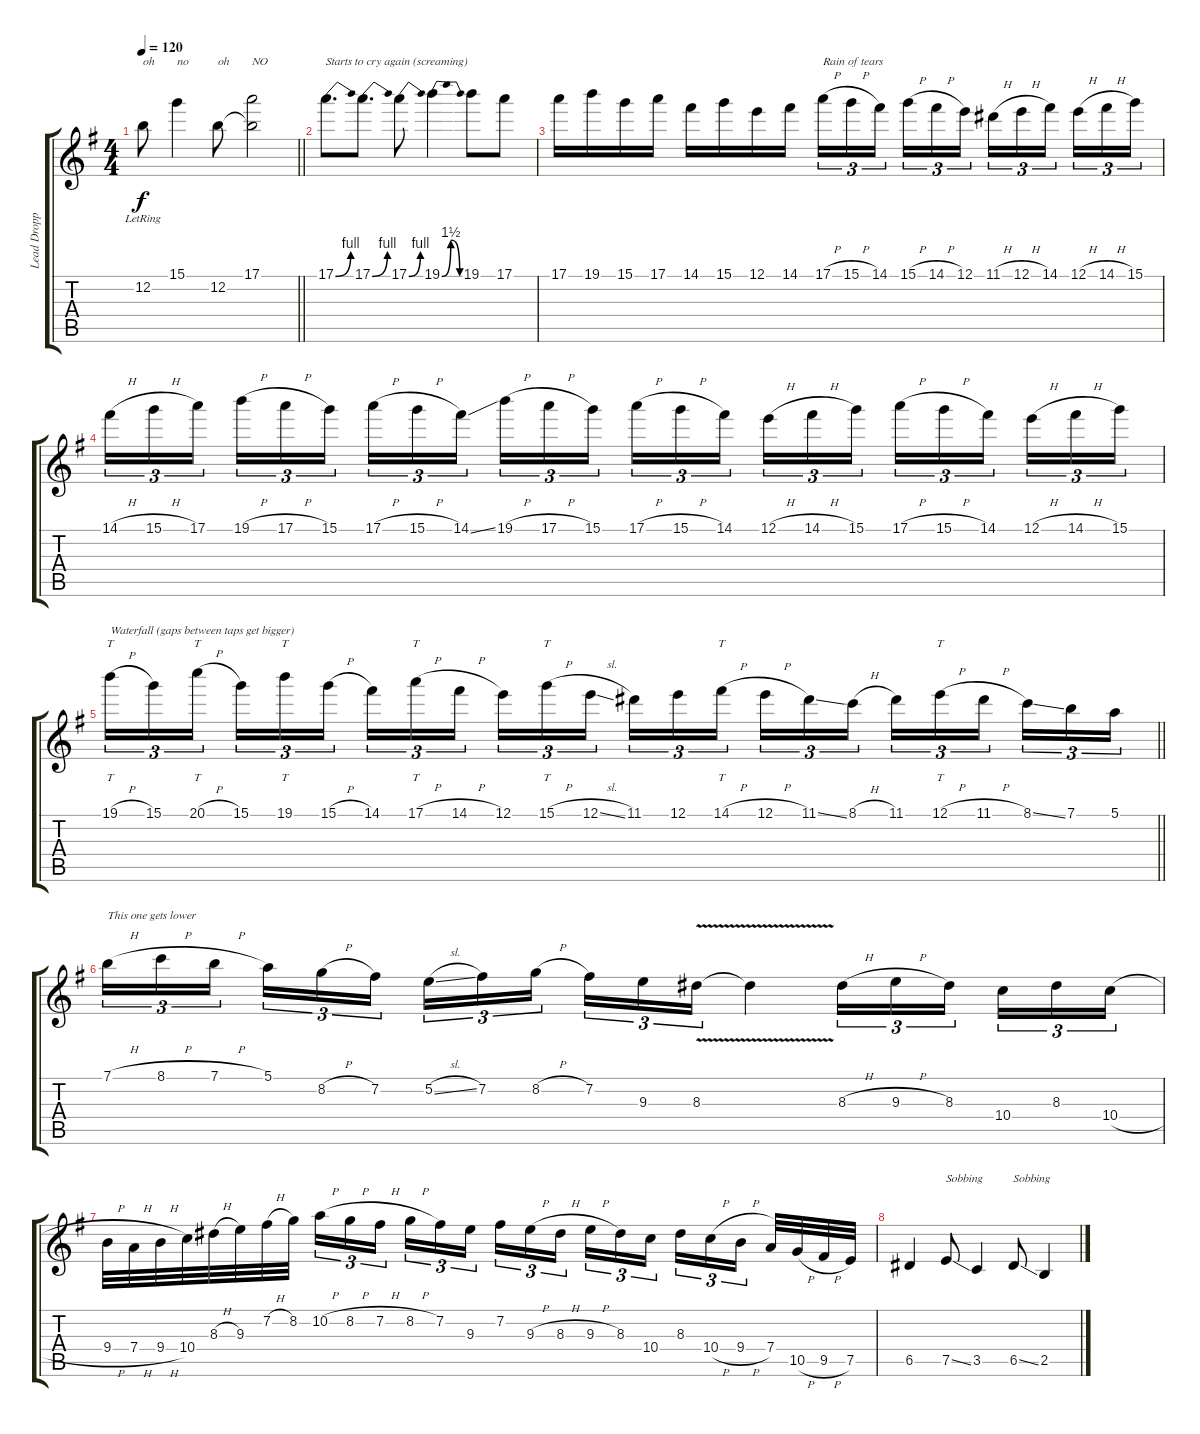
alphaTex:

\track ("Lead Dropped D " "Lead Dropp") {instrument distortionguitar}
\staff {score tabs}
\tuning (E4 B3 G3 D3 A2 D2) {hide}
\ts (4 4)
\tempo 120
\clef g2
\barLineRight lightlight
\ks eminor
12.2{lr}.8{txt "oh" dy f} 15.1.4{txt "no"} 12.2.8{txt "oh"} (17.1 12.2{t}).2{txt "NO"} |
17.1{be (bend 0 0 60 4)}.8{d txt "Starts to cry again (screaming)"} 17.1{be (bend 0 0 60 4)}.8{d} 17.1{be (bend 0 0 60 4)}.8 19.1{be (bendrelease 0 0 22 6 38 6 60 0)}.4 19.1.8 17.1.8 |
17.1.16 19.1.16 15.1.16 17.1.16 14.1.16 15.1.16 12.1.16 14.1.16 17.1{h}.16{tu (3 2) txt "Rain of tears"} 15.1{h}.16{tu (3 2)} 14.1.16{tu (3 2) beam splitsecondary} 15.1{h}.16{tu (3 2)} 14.1{h}.16{tu (3 2)} 12.1.16{tu (3 2)} 11.1{h}.16{tu (3 2)} 12.1{h}.16{tu (3 2)} 14.1.16{tu (3 2) beam splitsecondary} 12.1{h}.16{tu (3 2)} 14.1{h}.16{tu (3 2)} 15.1.16{tu (3 2)} |
14.1{h}.16{tu (3 2)} 15.1{h}.16{tu (3 2)} 17.1.16{tu (3 2) beam splitsecondary} 19.1{h}.16{tu (3 2)} 17.1{h}.16{tu (3 2)} 15.1.16{tu (3 2)} 17.1{h}.16{tu (3 2)} 15.1{h}.16{tu (3 2)} 14.1{ss}.16{tu (3 2) beam splitsecondary} 19.1{h}.16{tu (3 2)} 17.1{h}.16{tu (3 2)} 15.1.16{tu (3 2)} 17.1{h}.16{tu (3 2)} 15.1{h}.16{tu (3 2)} 14.1.16{tu (3 2) beam splitsecondary} 12.1{h}.16{tu (3 2)} 14.1{h}.16{tu (3 2)} 15.1.16{tu (3 2)} 17.1{h}.16{tu (3 2)} 15.1{h}.16{tu (3 2)} 14.1.16{tu (3 2) beam splitsecondary} 12.1{h}.16{tu (3 2)} 14.1{h}.16{tu (3 2)} 15.1.16{tu (3 2)} |
\barLineRight lightlight
19.1{h}.16{tt tu (3 2) txt "Waterfall (gaps between taps get bigger)"} 15.1.16{tu (3 2)} 20.1{h}.16{tt tu (3 2) beam splitsecondary} 15.1.16{tu (3 2)} 19.1.16{tt tu (3 2)} 15.1{h}.16{tu (3 2)} 14.1.16{tu (3 2)} 17.1{h}.16{tt tu (3 2)} 14.1{h}.16{tu (3 2) beam splitsecondary} 12.1.16{tu (3 2)} 15.1{h}.16{tt tu (3 2)} 12.1{sl}.16{tu (3 2)} 11.1.16{tu (3 2)} 12.1.16{tu (3 2)} 14.1{h}.16{tt tu (3 2) beam splitsecondary} 12.1{h}.16{tu (3 2)} 11.1{ss}.16{tu (3 2)} 8.1{h}.16{tu (3 2)} 11.1.16{tu (3 2)} 12.1{h}.16{tt tu (3 2)} 11.1{h}.16{tu (3 2) beam splitsecondary} 8.1{ss}.16{tu (3 2)} 7.1.16{tu (3 2)} 5.1.16{tu (3 2)} |
7.1{h}.16{tu (3 2) txt "This one gets lower"} 8.1{h}.16{tu (3 2)} 7.1{h}.16{tu (3 2) beam splitsecondary} 5.1.16{tu (3 2)} 8.2{h}.16{tu (3 2)} 7.2.16{tu (3 2)} 5.2{sl}.16{tu (3 2)} 7.2.16{tu (3 2)} 8.2{h}.16{tu (3 2) beam splitsecondary} 7.2.16{tu (3 2)} 9.3.16{tu (3 2)} 8.3{v}.16{tu (3 2)} 8.3{t}.4 8.3{h}.16{tu (3 2)} 9.3{h}.16{tu (3 2)} 8.3.16{tu (3 2) beam splitsecondary} 10.4.16{tu (3 2)} 8.3.16{tu (3 2)} 10.4{h}.16{tu (3 2)} |
9.4{h}.32 7.4{h}.32 9.4{h}.32 10.4.32 8.3{h}.32 9.3.32 7.2{h}.32 8.2.32 10.2{h}.16{tu (3 2)} 8.2{h}.16{tu (3 2)} 7.2{h}.16{tu (3 2) beam splitsecondary} 8.2{h}.16{tu (3 2)} 7.2.16{tu (3 2)} 9.3.16{tu (3 2)} 7.2.16{tu (3 2)} 9.3{h}.16{tu (3 2)} 8.3{h}.16{tu (3 2) beam splitsecondary} 9.3{h}.16{tu (3 2)} 8.3.16{tu (3 2)} 10.4.16{tu (3 2)} 8.3.16{tu (3 2)} 10.4{h}.16{tu (3 2)} 9.4{h}.16{tu (3 2) beam splitsecondary} 7.4.32 10.5{h}.32 9.5{h}.32 7.5.32 |
6.5.4 7.5{ss}.8{txt "Sobbing"} 3.5.4 6.5{ss}.8{txt "Sobbing"} 2.5.4
